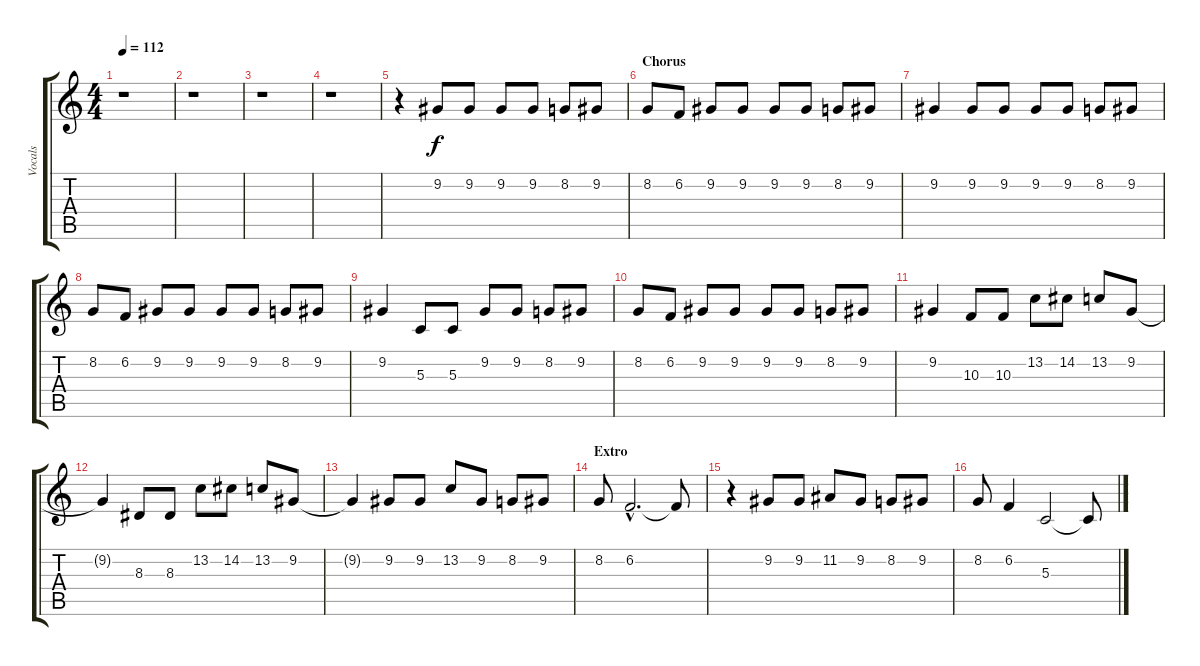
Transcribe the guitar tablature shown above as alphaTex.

\track ("Vocals" "Vocals") {instrument trumpet}
\staff {score tabs}
\tuning (E4 B3 G3 D3 A2 E2) {hide}
\ts (4 4)
\tempo 112
\clef g2
\ks c
r.1{dy f} |
r.1 |
r.1 |
r.1 |
r.4 9.2.8 9.2.8 9.2.8 9.2.8 8.2.8 9.2.8 |
\section ("" "Chorus")
8.2.8 6.2.8 9.2.8 9.2.8 9.2.8 9.2.8 8.2.8 9.2.8 |
9.2.4 9.2.8 9.2.8 9.2.8 9.2.8 8.2.8 9.2.8 |
8.2.8 6.2.8 9.2.8 9.2.8 9.2.8 9.2.8 8.2.8 9.2.8 |
9.2.4 5.3.8 5.3.8 9.2.8 9.2.8 8.2.8 9.2.8 |
8.2.8 6.2.8 9.2.8 9.2.8 9.2.8 9.2.8 8.2.8 9.2.8 |
9.2.4 10.3.8 10.3.8 13.2.8 14.2.8 13.2.8 9.2.8 |
9.2{t}.4 8.3.8 8.3.8 13.2.8 14.2.8 13.2.8 9.2.8 |
9.2{t}.4 9.2.8 9.2.8 13.2.8 9.2.8 8.2.8 9.2.8 |
\section ("" "Extro")
8.2.8 6.2{hac}.2{d} 6.2{t}.8 |
r.4 9.2.8 9.2.8 11.2.8 9.2.8 8.2.8 9.2.8 |
8.2.8 6.2.4 5.3.2 5.3{t}.8
